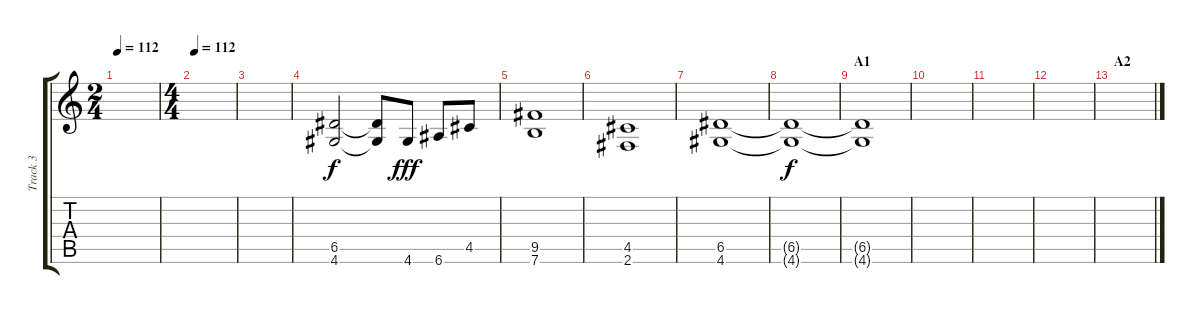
\track ("Track 3" "Track 3") {instrument distortionguitar}
\staff {score tabs}
\tuning (E4 B3 G3 D3 A2 E2) {hide}
\ts (2 4)
\tempo 112
\tempo 121
\tempo 112
\clef g2
\ks c
|
\ts (4 4)
\tempo 112
|
|
(6.5 4.6).2 (6.5{t} 4.6{t}).8{dy f} 4.6.8{dy fff} 6.6.8 4.5.8 |
(9.5 7.6).1 |
(4.5 2.6).1 |
(6.5 4.6).1{volume 0} |
(6.5{t} 4.6{t}).1{dy f} |
\section ("" "A1")
(6.5{t} 4.6{t}).1 |
|
|
|
\section ("" "A2")
